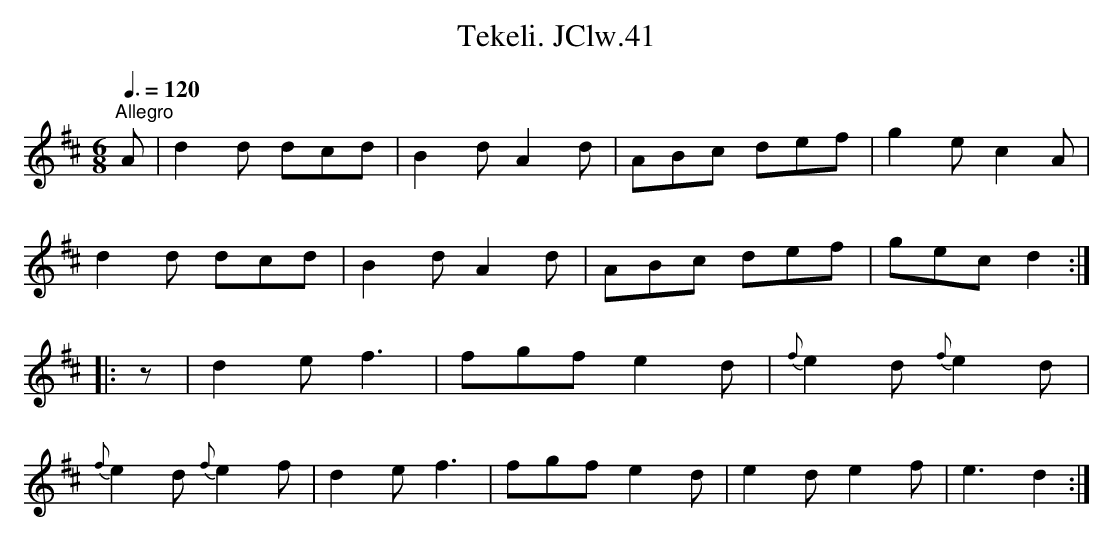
X:1
T:Tekeli. JClw.41
L:1/8
M:6/8
Q:3/8=120
K:D
"^Allegro"
A|d2d dcd|B2dA2d|ABc def|g2ec2A|!
d2d dcd|B2dA2d|ABc def|gec d2:|!
|:z|d2ef3|fgf e2d|{f}e2d {f}e2d|!
{f}e2d {f}e2f|d2ef3|fgf e2d|e2de2f|e3d2:|
